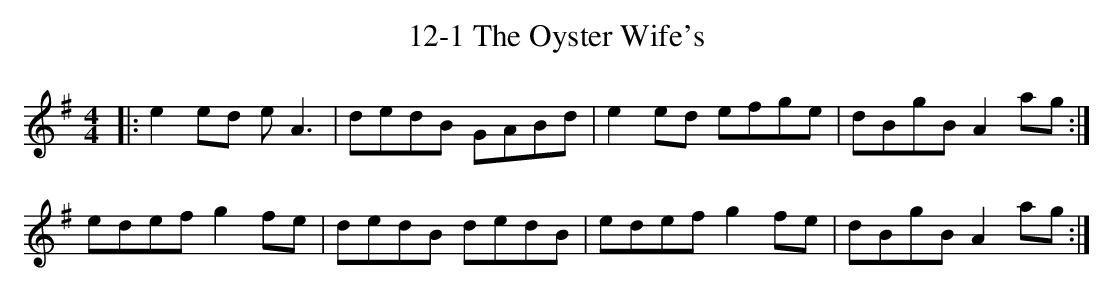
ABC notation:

X:1
T: 12-1 The Oyster Wife's
M: 4/4
L: 1/8
K: Ador
[|:E'2E'D' E'A3 | D'E'D'B GABD' | E'2 E'D' E'F'G'E' | D'BG'B A2A'G' :|
E'D'E'F' G'2F'E' | D'E'D'B D'E'D'B | E'D'E'F'G'2F'E' | D'BG'B A2A'G' :|]
